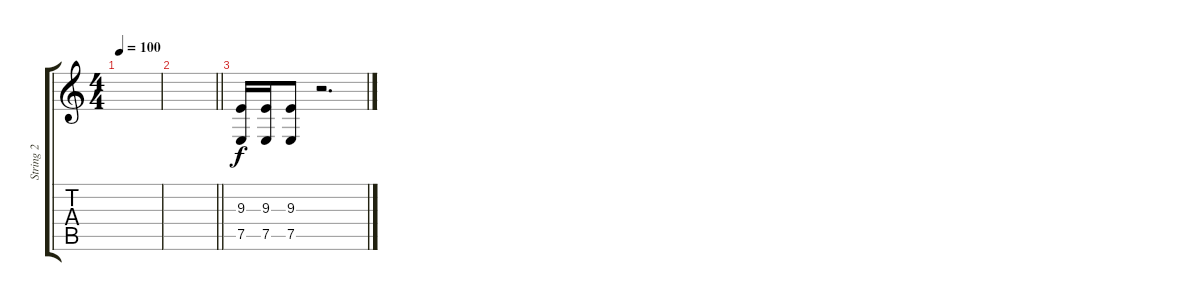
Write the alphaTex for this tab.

\track ("String 2" "String 2") {instrument stringensemble1}
\staff {score tabs}
\tuning (E4 B3 G3 D3 A2 E2) {hide}
\ts (4 4)
\tempo 100
\clef g2
\ks c
|
\barLineRight lightlight
|
\section ("" "")
(9.3 7.5).16{balance 8} (9.3 7.5).16 (9.3 7.5).8 r.2{d}
